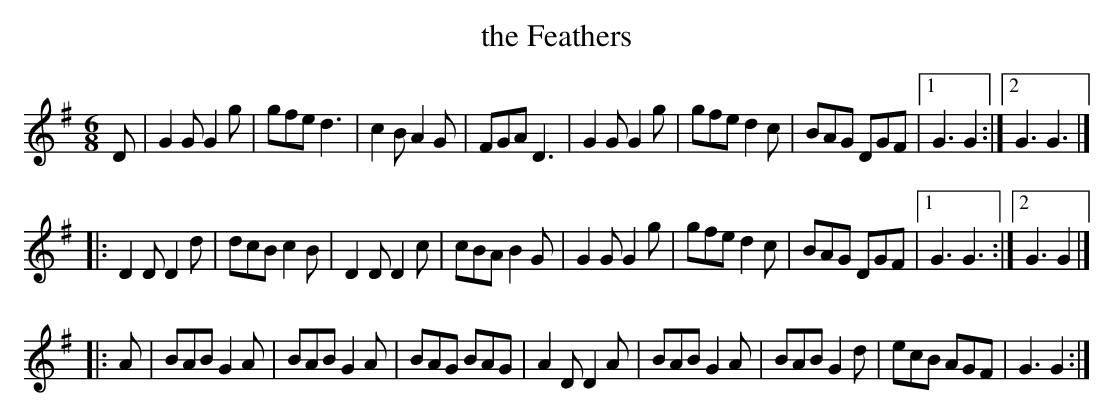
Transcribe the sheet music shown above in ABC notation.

X:1
T:the Feathers
M:6/8
L:1/8
K:G
   D |\
G2G G2g | gfe d3 | c2B A2G | FGA D3 |\
G2G G2g | gfe d2c | BAG DGF |1 G3 G2 :|2 G3G3 |]
|: D2D D2d | dcB c2B | D2D D2c | cBA B2G |\
G2G G2g | gfe d2c | BAG DGF |1 G3 G3 :|2 G3G2 |]
|: A |\
BAB G2A | BAB G2A | BAG BAG | A2D D2A |\
BAB G2A | BAB G2d | ecB AGF | G3 G2 :|
